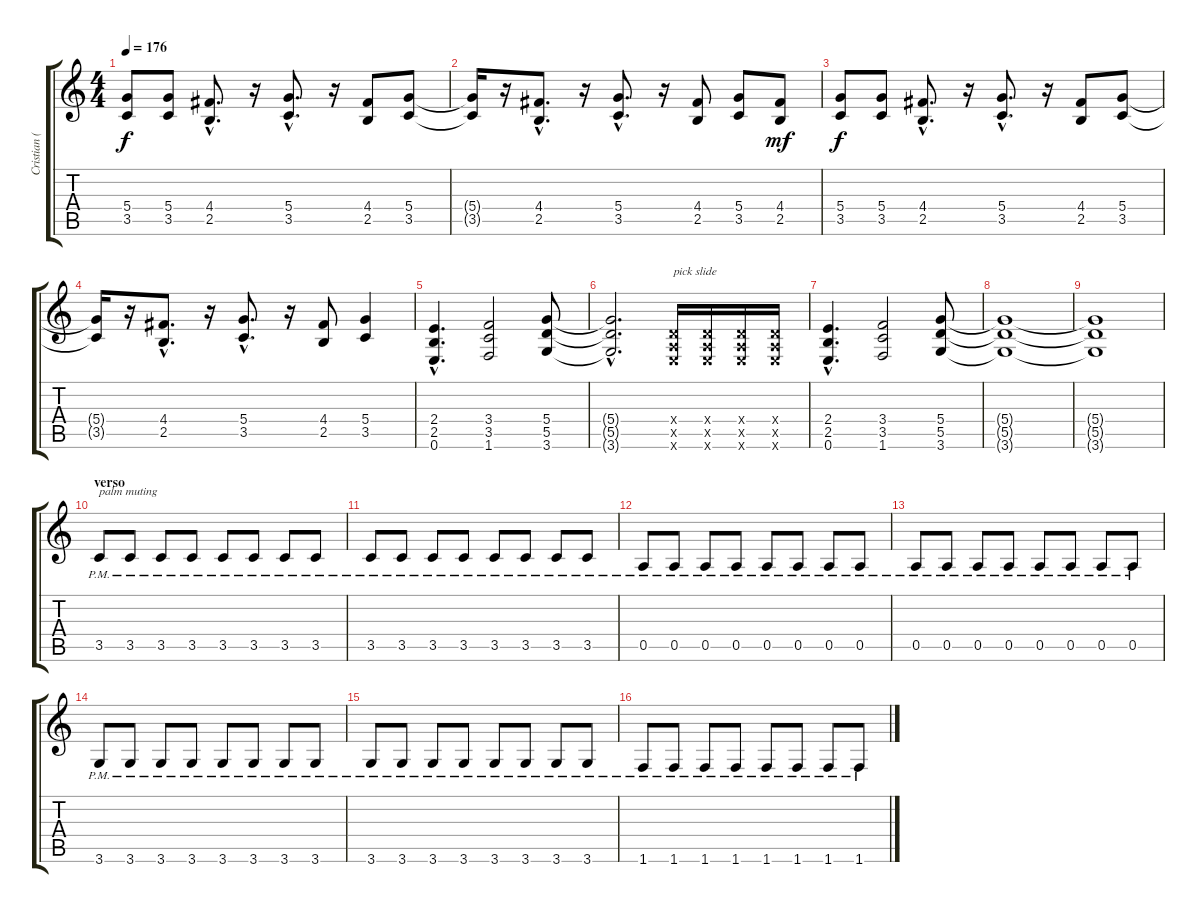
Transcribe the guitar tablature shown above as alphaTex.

\track ("Cristian (guitarra)" "Cristian (") {instrument distortionguitar}
\staff {score tabs}
\tuning (E4 B3 G3 D3 A2 E2) {hide}
\ts (4 4)
\tempo 176
\clef g2
\ks c
(5.4 3.5).8{dy f} (5.4 3.5).8 (4.4{hac} 2.5{hac}).8{d} r.16 (5.4{hac} 3.5{hac}).8{d} r.16 (4.4 2.5).8 (5.4 3.5).8 |
(5.4{t} 3.5{t}).16 r.16 (4.4{hac} 2.5{hac}).8{d} r.16 (5.4{hac} 3.5{hac}).8{d} r.16 (4.4 2.5).8 (5.4 3.5).8 (4.4 2.5).8{dy mf} |
(5.4 3.5).8{dy f} (5.4 3.5).8 (4.4{hac} 2.5{hac}).8{d} r.16 (5.4{hac} 3.5{hac}).8{d} r.16 (4.4 2.5).8 (5.4 3.5).8 |
(5.4{t} 3.5{t}).16 r.16 (4.4{hac} 2.5{hac}).8{d} r.16 (5.4{hac} 3.5{hac}).8{d} r.16 (4.4 2.5).8 (5.4 3.5).4 |
\section ("" "")
(2.4{hac} 2.5{hac} 0.6{hac}).4{d} (3.4 3.5 1.6).2 (5.4 5.5 3.6).8 |
(5.4{hac t} 5.5{hac t} 3.6{hac t}).2{d} (0.4{x} 0.5{x} 0.6{x}).16{txt "pick slide"} (0.4{x} 0.5{x} 0.6{x}).16 (0.4{x} 0.5{x} 0.6{x}).16 (0.4{x} 0.5{x} 0.6{x}).16 |
(2.4{hac} 2.5{hac} 0.6{hac}).4{d} (3.4 3.5 1.6).2 (5.4 5.5 3.6).8 |
(5.4{t} 5.5{t} 3.6{t}).1 |
(5.4{t} 5.5{t} 3.6{t}).1 |
\section ("" "verso")
3.5{pm}.8{txt "palm muting" volume 12} 3.5{pm}.8 3.5{pm}.8 3.5{pm}.8 3.5{pm}.8 3.5{pm}.8 3.5{pm}.8 3.5{pm}.8 |
3.5{pm}.8 3.5{pm}.8 3.5{pm}.8 3.5{pm}.8 3.5{pm}.8 3.5{pm}.8 3.5{pm}.8 3.5{pm}.8 |
0.5{pm}.8 0.5{pm}.8 0.5{pm}.8 0.5{pm}.8 0.5{pm}.8 0.5{pm}.8 0.5{pm}.8 0.5{pm}.8 |
0.5{pm}.8 0.5{pm}.8 0.5{pm}.8 0.5{pm}.8 0.5{pm}.8 0.5{pm}.8 0.5{pm}.8 0.5{pm}.8 |
3.6{pm}.8 3.6{pm}.8 3.6{pm}.8 3.6{pm}.8 3.6{pm}.8 3.6{pm}.8 3.6{pm}.8 3.6{pm}.8 |
3.6{pm}.8 3.6{pm}.8 3.6{pm}.8 3.6{pm}.8 3.6{pm}.8 3.6{pm}.8 3.6{pm}.8 3.6{pm}.8 |
1.6{pm}.8 1.6{pm}.8 1.6{pm}.8 1.6{pm}.8 1.6{pm}.8 1.6{pm}.8 1.6{pm}.8 1.6{pm}.8
